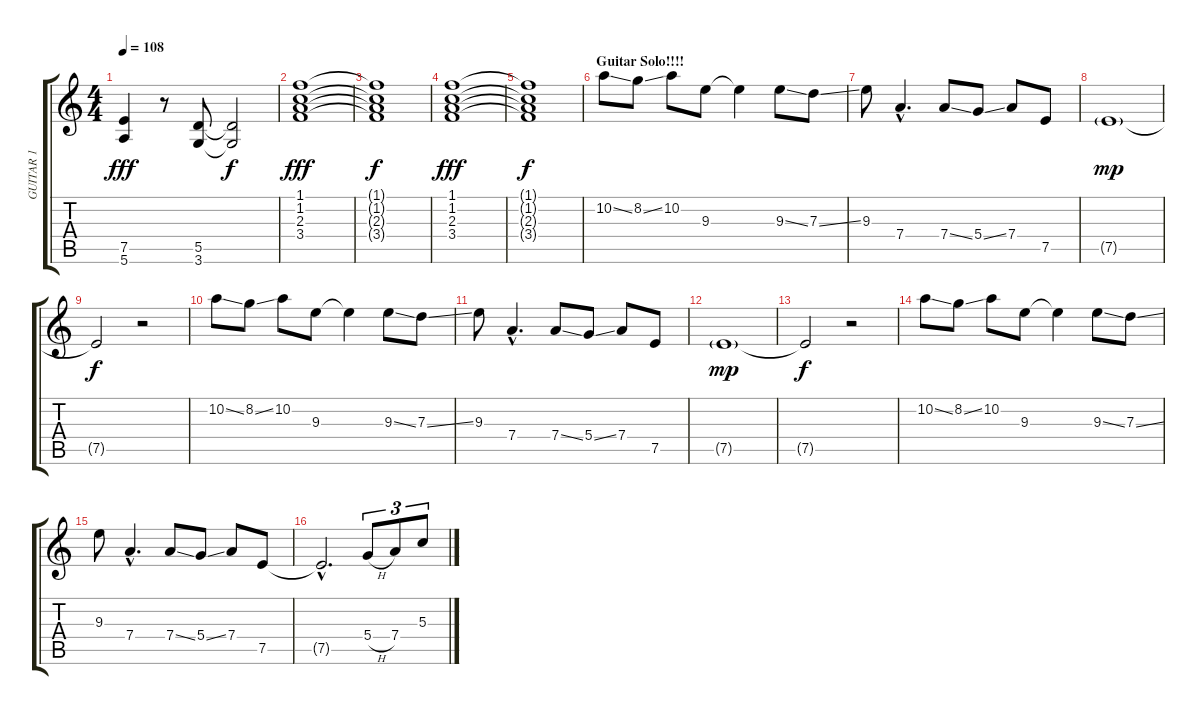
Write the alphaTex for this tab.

\track ("GUITAR 1" "GUITAR 1") {instrument electricguitarclean}
\staff {score tabs}
\tuning (E4 B3 G3 D3 A2 E2) {hide}
\ts (4 4)
\tempo 108
\clef g2
\ks c
(7.5 5.6).4{dy fff} r.8 (5.5 3.6).8 (5.5{t} 3.6{t}).2{dy f} |
(1.1 1.2 2.3 3.4).1{dy fff} |
(1.1{t} 1.2{t} 2.3{t} 3.4{t}).1{dy f} |
(1.1 1.2 2.3 3.4).1{dy fff} |
(1.1{t} 1.2{t} 2.3{t} 3.4{t}).1{dy f} |
\section ("" "Guitar Solo!!!!")
10.2{ss}.8{volume 11} 8.2{ss}.8 10.2.8 9.3.8 9.3{t}.4 9.3{ss}.8 7.3{ss}.8 |
9.3.8 7.4{hac}.4{d} 7.4{ss}.8 5.4{ss}.8 7.4.8 7.5.8 |
7.5{g}.1{dy mp} |
7.5{t}.2{dy f} r.2 |
10.2{ss}.8{volume 11} 8.2{ss}.8 10.2.8 9.3.8 9.3{t}.4 9.3{ss}.8 7.3{ss}.8 |
9.3.8 7.4{hac}.4{d} 7.4{ss}.8 5.4{ss}.8 7.4.8 7.5.8 |
7.5{g}.1{dy mp} |
7.5{t}.2{dy f} r.2 |
10.2{ss}.8{volume 11} 8.2{ss}.8 10.2.8 9.3.8 9.3{t}.4 9.3{ss}.8 7.3{ss}.8 |
9.3.8 7.4{hac}.4{d} 7.4{ss}.8 5.4{ss}.8 7.4.8 7.5.8 |
7.5{hac t}.2{d} 5.4{h}.8{tu (3 2)} 7.4.8{tu (3 2)} 5.3.8{tu (3 2)}
